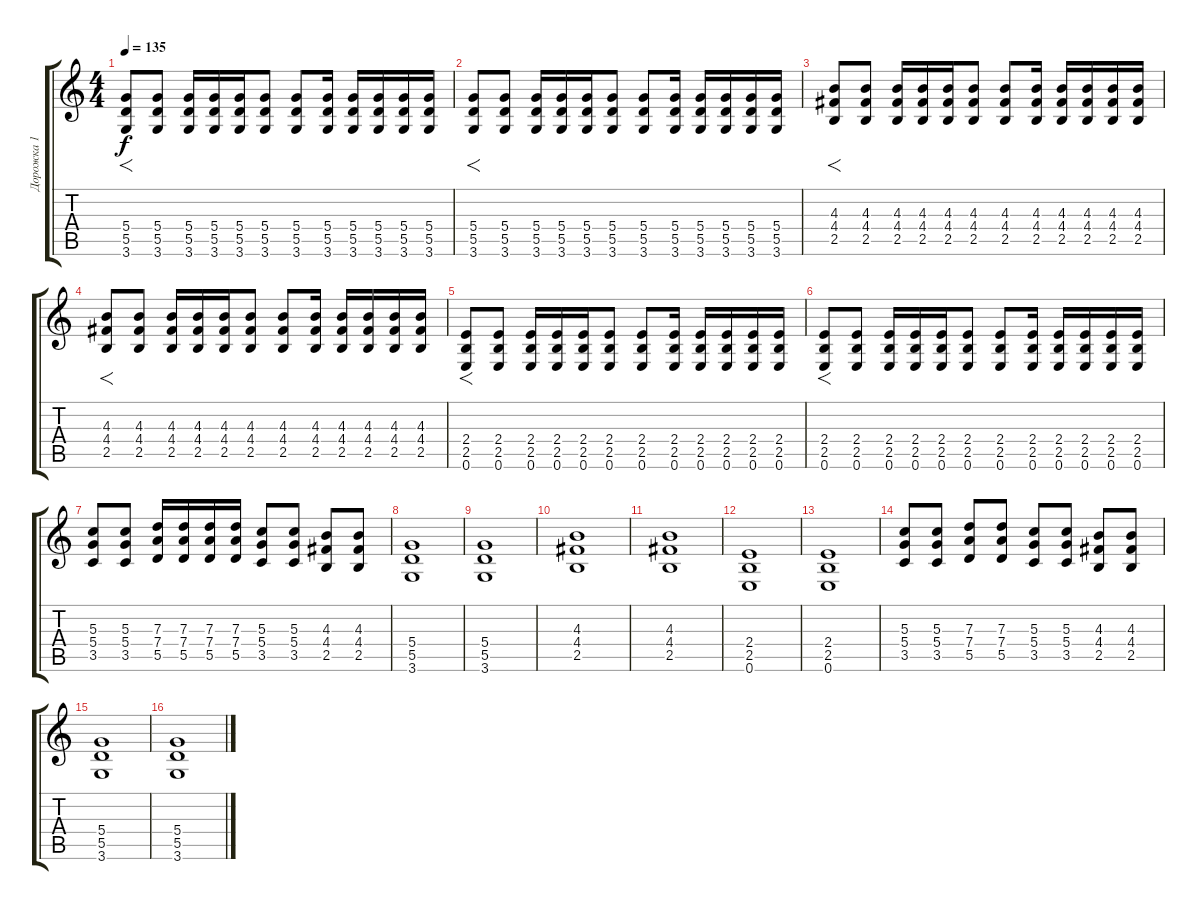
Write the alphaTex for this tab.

\track ("Дорожка 1" "Дорожка 1") {instrument overdrivenguitar}
\staff {score tabs}
\tuning (E4 B3 G3 D3 A2 E2) {hide}
\ts (4 4)
\tempo 135
\clef g2
\ks c
(5.4 5.5 3.6).8{f dy f instrument overdrivenguitar} (5.4 5.5 3.6).8 (5.4 5.5 3.6).16 (5.4 5.5 3.6).16 (5.4 5.5 3.6).16 (5.4 5.5 3.6).8 (5.4 5.5 3.6).8 (5.4 5.5 3.6).16 (5.4 5.5 3.6).16 (5.4 5.5 3.6).16 (5.4 5.5 3.6).16 (5.4 5.5 3.6).16 |
(5.4 5.5 3.6).8{f} (5.4 5.5 3.6).8 (5.4 5.5 3.6).16 (5.4 5.5 3.6).16 (5.4 5.5 3.6).16 (5.4 5.5 3.6).8 (5.4 5.5 3.6).8 (5.4 5.5 3.6).16 (5.4 5.5 3.6).16 (5.4 5.5 3.6).16 (5.4 5.5 3.6).16 (5.4 5.5 3.6).16 |
(4.3 4.4 2.5).8{f} (4.3 4.4 2.5).8 (4.3 4.4 2.5).16 (4.3 4.4 2.5).16 (4.3 4.4 2.5).16 (4.3 4.4 2.5).8 (4.3 4.4 2.5).8 (4.3 4.4 2.5).16 (4.3 4.4 2.5).16 (4.3 4.4 2.5).16 (4.3 4.4 2.5).16 (4.3 4.4 2.5).16 |
(4.3 4.4 2.5).8{f} (4.3 4.4 2.5).8 (4.3 4.4 2.5).16 (4.3 4.4 2.5).16 (4.3 4.4 2.5).16 (4.3 4.4 2.5).8 (4.3 4.4 2.5).8 (4.3 4.4 2.5).16 (4.3 4.4 2.5).16 (4.3 4.4 2.5).16 (4.3 4.4 2.5).16 (4.3 4.4 2.5).16 |
(2.4 2.5 0.6).8{f} (2.4 2.5 0.6).8 (2.4 2.5 0.6).16 (2.4 2.5 0.6).16 (2.4 2.5 0.6).16 (2.4 2.5 0.6).8 (2.4 2.5 0.6).8 (2.4 2.5 0.6).16 (2.4 2.5 0.6).16 (2.4 2.5 0.6).16 (2.4 2.5 0.6).16 (2.4 2.5 0.6).16 |
(2.4 2.5 0.6).8{f} (2.4 2.5 0.6).8 (2.4 2.5 0.6).16 (2.4 2.5 0.6).16 (2.4 2.5 0.6).16 (2.4 2.5 0.6).8 (2.4 2.5 0.6).8 (2.4 2.5 0.6).16 (2.4 2.5 0.6).16 (2.4 2.5 0.6).16 (2.4 2.5 0.6).16 (2.4 2.5 0.6).16 |
(5.3 5.4 3.5).8 (5.3 5.4 3.5).8 (7.3 7.4 5.5).16 (7.3 7.4 5.5).16 (7.3 7.4 5.5).16 (7.3 7.4 5.5).16 (5.3 5.4 3.5).8 (5.3 5.4 3.5).8 (4.3 4.4 2.5).8 (4.3 4.4 2.5).8 |
(5.4 5.5 3.6).1 |
(5.4 5.5 3.6).1 |
(4.3 4.4 2.5).1 |
(4.3 4.4 2.5).1 |
(2.4 2.5 0.6).1 |
(2.4 2.5 0.6).1 |
(5.3 5.4 3.5).8 (5.3 5.4 3.5).8 (7.3 7.4 5.5).8 (7.3 7.4 5.5).8 (5.3 5.4 3.5).8 (5.3 5.4 3.5).8 (4.3 4.4 2.5).8 (4.3 4.4 2.5).8 |
(5.4 5.5 3.6).1 |
(5.4 5.5 3.6).1
